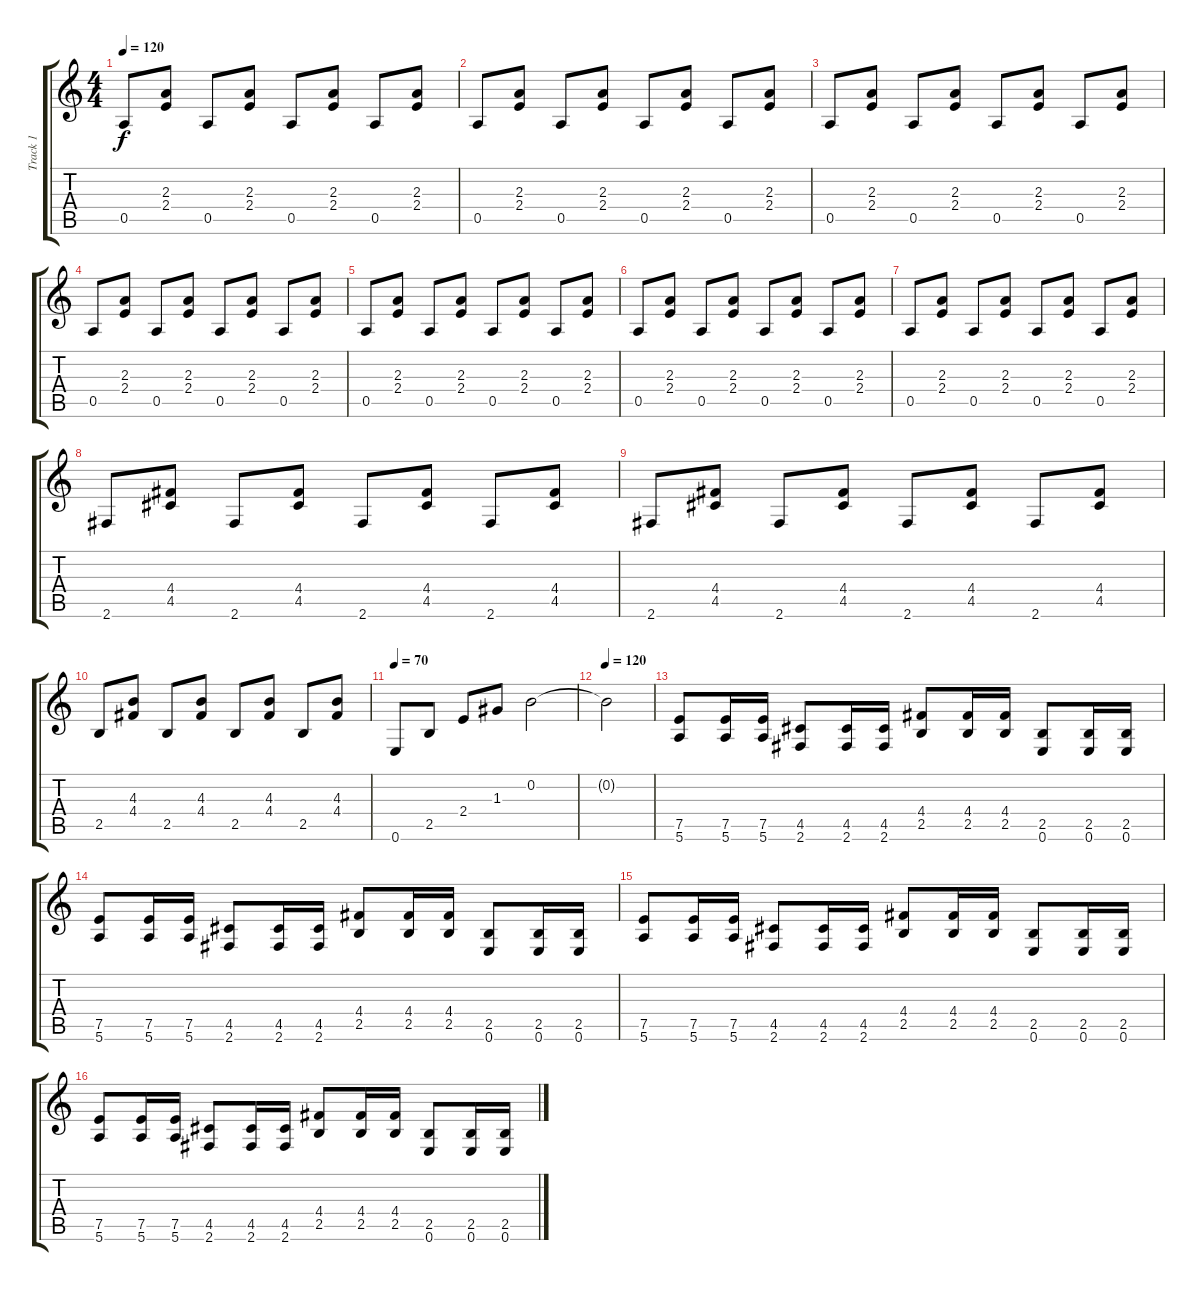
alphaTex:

\track ("Track 1" "Track 1") {instrument acousticguitarnylon}
\staff {score tabs}
\tuning (E4 B3 G3 D3 A2 E2) {hide}
\ts (4 4)
\tempo 120
\clef g2
\ks c
0.5.8{dy f} (2.3 2.4).8 0.5.8 (2.3 2.4).8 0.5.8 (2.3 2.4).8 0.5.8 (2.3 2.4).8 |
0.5.8 (2.3 2.4).8 0.5.8 (2.3 2.4).8 0.5.8 (2.3 2.4).8 0.5.8 (2.3 2.4).8 |
0.5.8 (2.3 2.4).8 0.5.8 (2.3 2.4).8 0.5.8 (2.3 2.4).8 0.5.8 (2.3 2.4).8 |
0.5.8 (2.3 2.4).8 0.5.8 (2.3 2.4).8 0.5.8 (2.3 2.4).8 0.5.8 (2.3 2.4).8 |
0.5.8 (2.3 2.4).8 0.5.8 (2.3 2.4).8 0.5.8 (2.3 2.4).8 0.5.8 (2.3 2.4).8 |
0.5.8 (2.3 2.4).8 0.5.8 (2.3 2.4).8 0.5.8 (2.3 2.4).8 0.5.8 (2.3 2.4).8 |
0.5.8 (2.3 2.4).8 0.5.8 (2.3 2.4).8 0.5.8 (2.3 2.4).8 0.5.8 (2.3 2.4).8 |
2.6.8 (4.4 4.5).8 2.6.8 (4.4 4.5).8 2.6.8 (4.4 4.5).8 2.6.8 (4.4 4.5).8 |
2.6.8 (4.4 4.5).8 2.6.8 (4.4 4.5).8 2.6.8 (4.4 4.5).8 2.6.8 (4.4 4.5).8 |
2.5.8 (4.3 4.4).8 2.5.8 (4.3 4.4).8 2.5.8 (4.3 4.4).8 2.5.8 (4.3 4.4).8 |
\tempo 70
0.6.8 2.5.8 2.4.8 1.3.8 0.2.2 |
\tempo 120
0.2{t}.2 |
(7.5 5.6).8{instrument distortionguitar} (7.5 5.6).16 (7.5 5.6).16 (4.5 2.6).8 (4.5 2.6).16 (4.5 2.6).16 (4.4 2.5).8 (4.4 2.5).16 (4.4 2.5).16 (2.5 0.6).8 (2.5 0.6).16 (2.5 0.6).16 |
(7.5 5.6).8 (7.5 5.6).16 (7.5 5.6).16 (4.5 2.6).8 (4.5 2.6).16 (4.5 2.6).16 (4.4 2.5).8 (4.4 2.5).16 (4.4 2.5).16 (2.5 0.6).8 (2.5 0.6).16 (2.5 0.6).16 |
(7.5 5.6).8 (7.5 5.6).16 (7.5 5.6).16 (4.5 2.6).8 (4.5 2.6).16 (4.5 2.6).16 (4.4 2.5).8 (4.4 2.5).16 (4.4 2.5).16 (2.5 0.6).8 (2.5 0.6).16 (2.5 0.6).16 |
(7.5 5.6).8 (7.5 5.6).16 (7.5 5.6).16 (4.5 2.6).8 (4.5 2.6).16 (4.5 2.6).16 (4.4 2.5).8 (4.4 2.5).16 (4.4 2.5).16 (2.5 0.6).8 (2.5 0.6).16 (2.5 0.6).16
